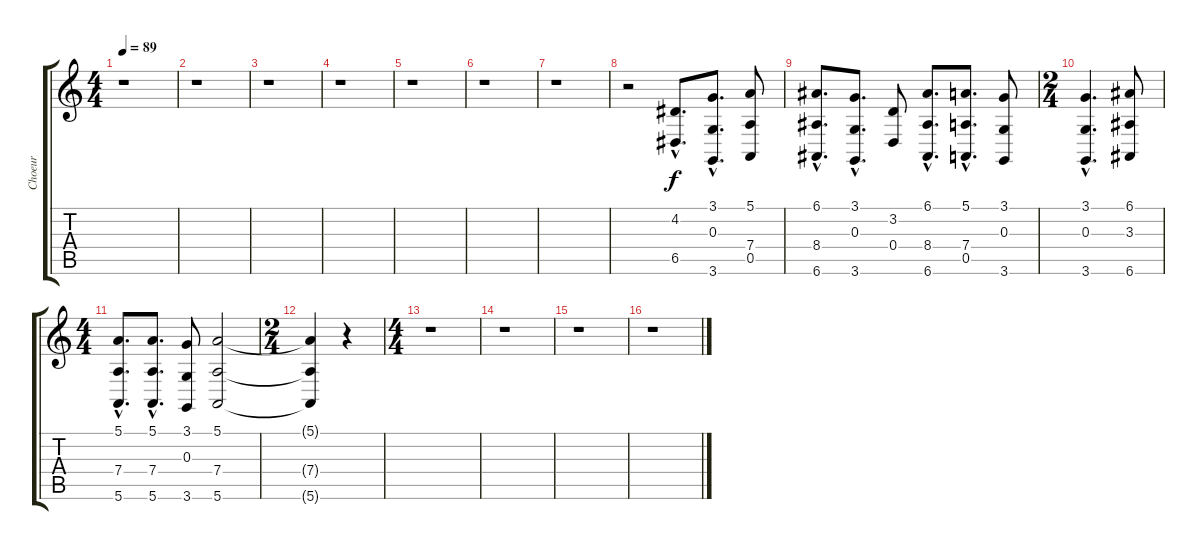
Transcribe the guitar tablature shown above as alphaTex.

\track ("Choeur" "Choeur") {instrument choiraahs}
\staff {score tabs}
\tuning (E4 B3 G3 D3 A2 E2) {hide}
\ts (4 4)
\tempo 89
\clef g2
\ks c
r.1{dy f} |
r.1 |
r.1 |
r.1 |
r.1 |
r.1 |
r.1 |
r.2 (4.2{hac} 6.5{hac}).8{d volume 14 balance 8} (3.1{hac} 0.3{hac} 3.6{hac}).8{d} (5.1 7.4 0.5).8 |
(6.1{hac} 8.4{hac} 6.6{hac}).8{d} (3.1{hac} 0.3{hac} 3.6{hac}).8{d} (3.2 0.4).8 (6.1{hac} 8.4{hac} 6.6{hac}).8{d} (5.1{hac} 7.4{hac} 0.5{hac}).8{d} (3.1 0.3 3.6).8 |
\ts (2 4)
(3.1{hac} 0.3{hac} 3.6{hac}).4{d} (6.1 3.3 6.6).8 |
\ts (4 4)
(5.1{hac} 7.4{hac} 5.6{hac}).8{d} (5.1{hac} 7.4{hac} 5.6{hac}).8{d} (3.1 0.3 3.6).8 (5.1 7.4 5.6).2 |
\ts (2 4)
(5.1{t} 7.4{t} 5.6{t}).4 r.4 |
\ts (4 4)
r.1 |
r.1 |
r.1 |
r.1
